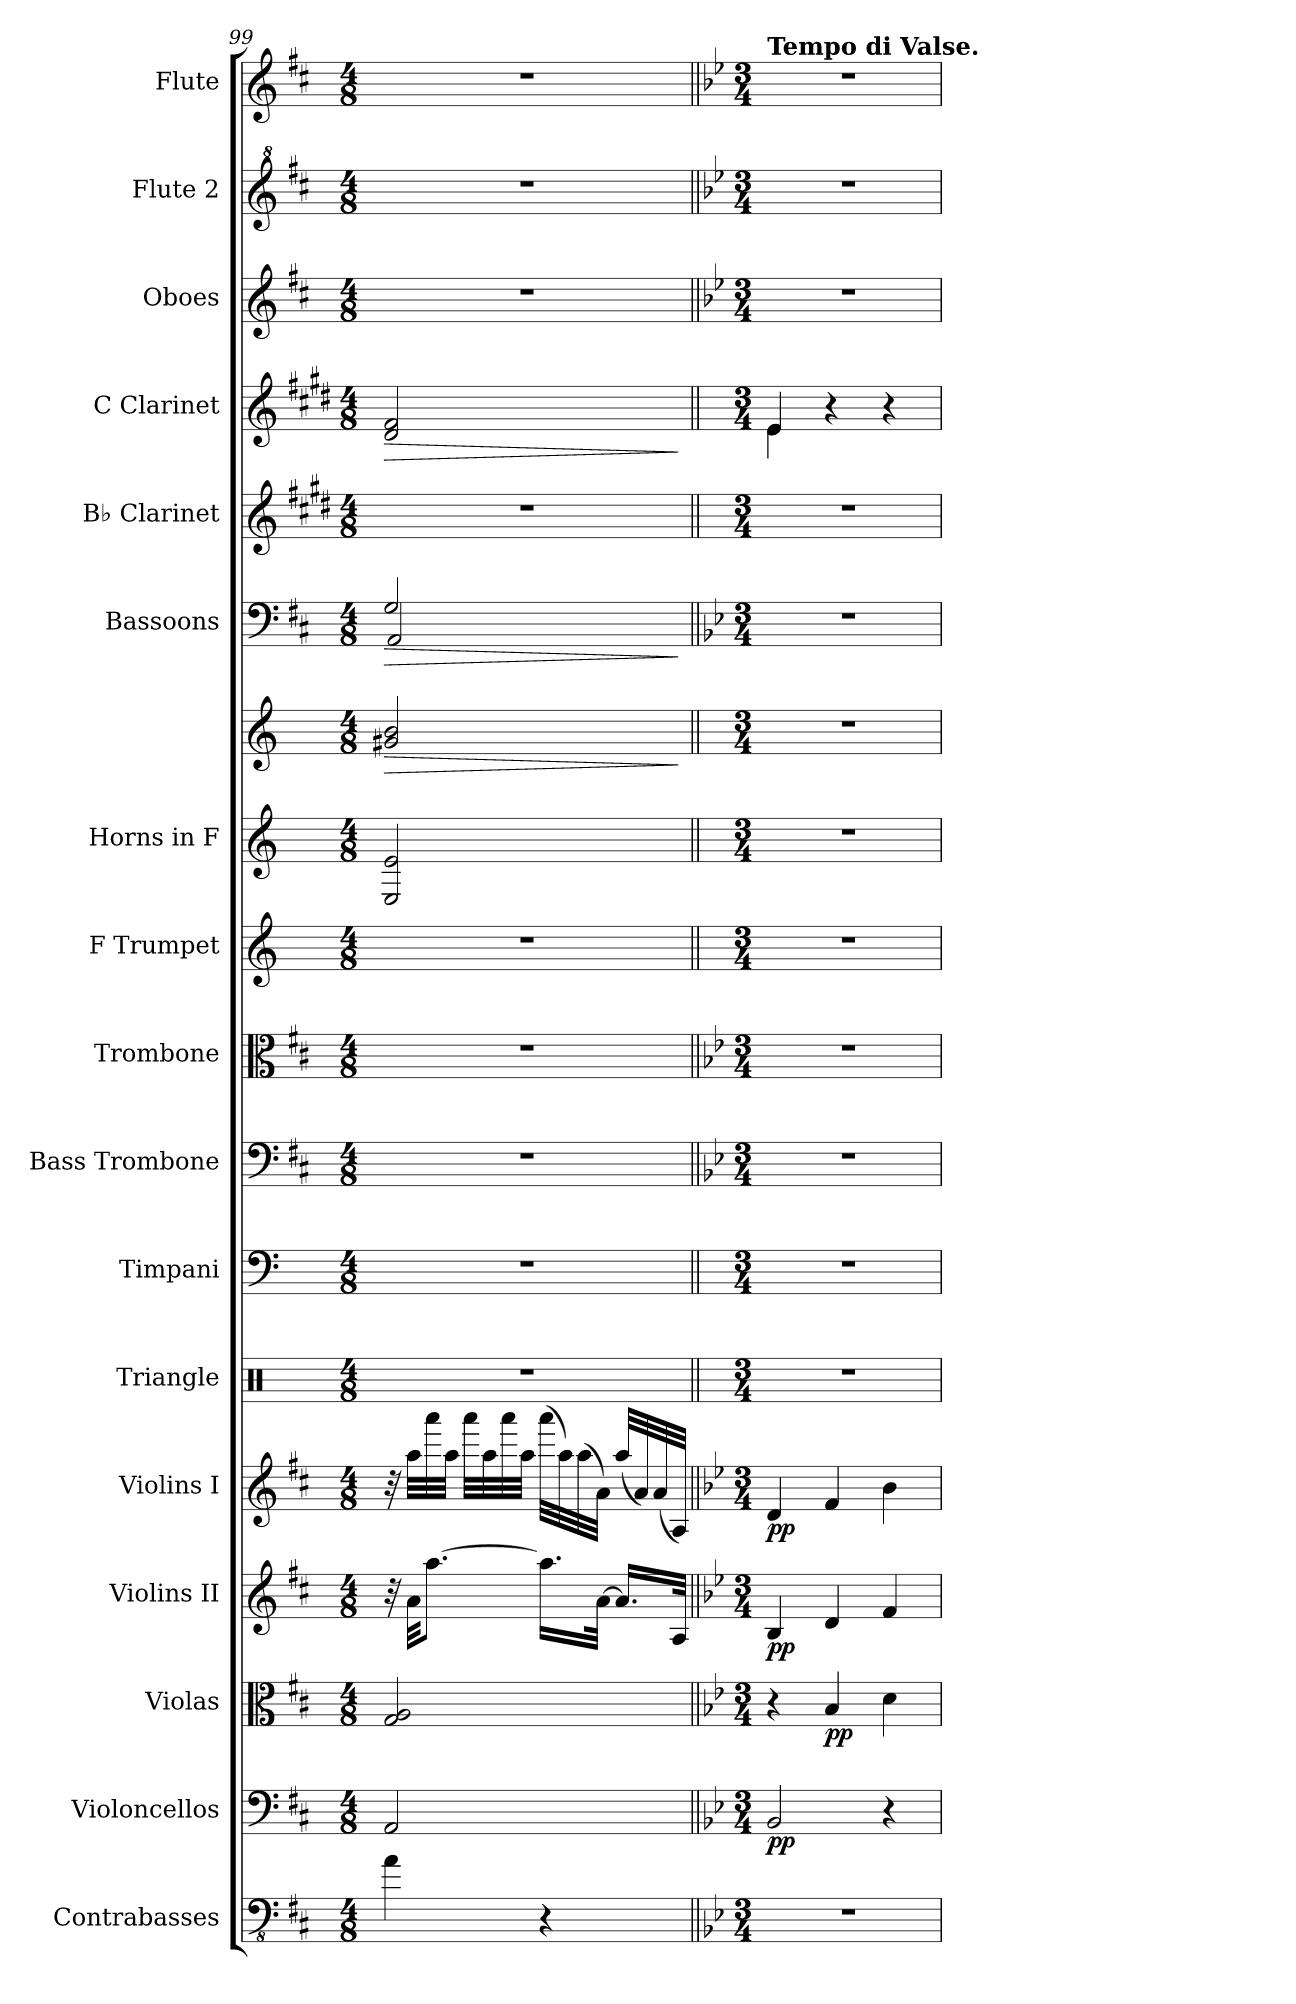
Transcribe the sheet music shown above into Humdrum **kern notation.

**kern	**kern	**dynam	**kern	**dynam	**kern	**dynam	**kern	**dynam	**kern	**kern	**kern	**kern	**kern	**kern	**kern	**dynam	**kern	**dynam	**kern	**kern	**dynam	**kern	**kern	**kern
*part17	*part16	*part16	*part15	*part15	*part14	*part14	*part13	*part13	*part12	*part11	*part10	*part9	*part8	*part7	*part7	*part7	*part6	*part6	*part5	*part4	*part4	*part3	*part2	*part1
*staff18	*staff17	*staff17	*staff16	*staff16	*staff15	*staff15	*staff14	*staff14	*staff13	*staff12	*staff11	*staff10	*staff9	*staff8	*staff7	*staff7/8	*staff6	*staff6	*staff5	*staff4	*staff4	*staff3	*staff2	*staff1
*I"Contrabasses	*I"Violoncellos	*	*I"Violas	*	*I"Violins II	*	*I"Violins I	*	*I"Triangle	*I"Timpani	*I"Bass Trombone	*I"Trombone	*I"F Trumpet	*I"Horns in F	*	*	*I"Bassoons	*	*I"B♭ Clarinet	*I"C Clarinet	*	*I"Oboes	*I"Flute 2	*I"Flute
*I'Cb.	*I'Vc.	*	*I'Vla.	*	*I'Vln. II	*	*I'Vln. I	*	*I'Trgl.	*I'Timp.	*I'B. Tbn.	*I'Tbn.	*I'F Tpt.	*	*	*	*I'Bsn.	*	*I'B♭ Cl.	*I'C Cl.	*	*I'Ob.	*I'Fl. 2	*I'Fl. 2
*clefFv4	*clefF4	*	*clefC3	*	*clefG2	*	*clefG2	*	*clefX	*clefF4	*clefF4	*clefC3	*clefG2	*clefG2	*clefG2	*	*clefF4	*	*clefG2	*clefG2	*	*clefG2	*clefG^2	*clefG2
*ITrd7c12	*	*	*	*	*	*	*	*	*	*	*	*	*ITrd-3c-5	*ITrd4c7	*ITrd4c7	*	*	*	*ITrd1c2	*ITrd1c2	*	*	*	*
*k[f#c#]	*k[f#c#]	*	*k[f#c#]	*	*k[f#c#]	*	*k[f#c#]	*	*k[]	*k[]	*k[f#c#]	*k[f#c#]	*k[b-]	*k[b-]	*k[b-]	*	*k[f#c#]	*	*k[f#c#]	*k[f#c#]	*	*k[f#c#]	*k[f#c#]	*k[f#c#]
*M4/8	*M4/8	*	*M4/8	*	*M4/8	*	*M4/8	*	*M4/8	*M4/8	*M4/8	*M4/8	*M4/8	*M4/8	*M4/8	*	*M4/8	*	*M4/8	*M4/8	*	*M4/8	*M4/8	*M4/8
=99	=99	=99	=99	=99	=99	=99	=99	=99	=99	=99	=99	=99	=99	=99	=99	=99	=99	=99	=99	=99	=99	=99	=99	=99
!	!	!	!	!	!	!	!	!	!	!	!	!	!	!	!	!LO:HP:b	!	!LO:HP:b	!	!	!LO:HP:b	!	!	!
*	*	*	*	*	*	*	*	*	*	*	*	*	*	*	*	*	*^	*	*	*	*	*	*	*
4AA\	2AA/	.	2G/ 2A/	.	32r	.	32r	.	2r	2r	2r	2r	2r	2AA/ 2A/	2c#X/ 2e/	>	2G/	2AA/	>	2r	2c#/ 2e/	>	2r	2r	2r
.	.	.	.	.	32a\KKL	.	32aa\LLL	.	.	.	.	.	.	.	.	.	.	.	.	.	.	.	.	.	.
.	.	.	.	.	[8.aa\J	.	32aaa\	.	.	.	.	.	.	.	.	.	.	.	.	.	.	.	.	.	.
.	.	.	.	.	.	.	32aa\JJJ	.	.	.	.	.	.	.	.	.	.	.	.	.	.	.	.	.	.
.	.	.	.	.	.	.	32aaa\LLL	.	.	.	.	.	.	.	.	.	.	.	.	.	.	.	.	.	.
.	.	.	.	.	.	.	32aa\	.	.	.	.	.	.	.	.	.	.	.	.	.	.	.	.	.	.
.	.	.	.	.	.	.	32aaa\	.	.	.	.	.	.	.	.	.	.	.	.	.	.	.	.	.	.
.	.	.	.	.	.	.	32aa\JJJ	.	.	.	.	.	.	.	.	.	.	.	.	.	.	.	.	.	.
4r	.	.	.	.	16.aa\LL]	.	(>32aaa\LLL	.	.	.	.	.	.	.	.	.	.	.	.	.	.	.	.	.	.
.	.	.	.	.	.	.	32aa\)	.	.	.	.	.	.	.	.	.	.	.	.	.	.	.	.	.	.
.	.	.	.	.	.	.	(>32aa\	.	.	.	.	.	.	.	.	.	.	.	.	.	.	.	.	.	.
.	.	.	.	.	[32a\JJk	.	32a\JJJ)	.	.	.	.	.	.	.	.	.	.	.	.	.	.	.	.	.	.
.	.	.	.	.	16.a/LL]	.	(<32aa/LLL	.	.	.	.	.	.	.	.	.	.	.	.	.	.	.	.	.	.
.	.	.	.	.	.	.	32a/)	.	.	.	.	.	.	.	.	.	.	.	.	.	.	.	.	.	.
.	.	.	.	.	.	.	(<32a/	.	.	.	.	.	.	.	.	.	.	.	.	.	.	.	.	.	.
.	.	.	.	.	32A/JJk	.	32A/JJJ)	.	.	.	.	.	.	.	.	.	.	.	.	.	.	.	.	.	.
*	*	*	*	*	*	*	*	*	*	*	*	*	*	*	*	*	*v	*v	*	*	*	*	*	*	*
.	.	.	.	.	.	.	.	.	.	.	.	.	.	.	.	]	.	]	.	.	]	.	.	.
!!LO:PB:g=z
=100||	=100||	=100||	=100||	=100||	=100||	=100||	=100||	=100||	=100||	=100||	=100||	=100||	=100||	=100||	=100||	=100||	=100||	=100||	=100||	=100||	=100||	=100||	=100||	=100||
!!LO:REH:place=s1:a:B:enc=none:fs=14:t=Var 19.
*k[b-e-]	*k[b-e-]	*	*k[b-e-]	*	*k[b-e-]	*	*k[b-e-]	*	*	*k[]	*k[b-e-]	*k[b-e-]	*k[b-]	*k[b-]	*k[b-]	*	*k[b-e-]	*	*k[b-e-]	*k[b-e-]	*	*k[b-e-]	*k[b-e-]	*k[b-e-]
*M3/4	*M3/4	*	*M3/4	*	*M3/4	*	*M3/4	*	*M3/4	*M3/4	*M3/4	*M3/4	*M3/4	*M3/4	*M3/4	*	*M3/4	*	*M3/4	*M3/4	*	*M3/4	*M3/4	*M3/4
*	*	*	*	*	*	*	*	*	*	*	*	*	*	*	*	*	*	*	*	*	*	*	*	*MM198
*	*	*	*	*	*	*	*	*	*	*	*	*	*	*	*	*	*	*	*	*^	*	*	*	*
!	!	!	!	!	!	!	!	!	!	!	!	!	!	!	!	!	!	!	!	!	!	!	!	!	!LO:TX:a:B:t=Tempo di Valse.
!	!	!LO:DY:b	!	!	!	!LO:DY:b	!	!LO:DY:b	!	!	!	!	!	!	!	!	!	!	!	!	!	!	!	!	!
2.r	2BB-/	pp	4r	.	4B-/	pp	4d/	pp	2.r	2.r	2.r	2.r	2.r	2.r	2.r	.	2.r	.	2.r	4d/	4d\	.	2.r	2.r	2.r
!	!	!	!	!LO:DY:b	!	!	!	!	!	!	!	!	!	!	!	!	!	!	!	!	!	!	!	!	!
.	.	.	4B-/	pp	4d/	.	4f/	.	.	.	.	.	.	.	.	.	.	.	.	4r	4ryy	.	.	.	.
.	4r	.	4d\	.	4f/	.	4b-\	.	.	.	.	.	.	.	.	.	.	.	.	4r	4ryy	.	.	.	.
*	*	*	*	*	*	*	*	*	*	*	*	*	*	*	*	*	*	*	*	*v	*v	*	*	*	*
=	=	=	=	=	=	=	=	=	=	=	=	=	=	=	=	=	=	=	=	=	=	=	=	=
*-	*-	*-	*-	*-	*-	*-	*-	*-	*-	*-	*-	*-	*-	*-	*-	*-	*-	*-	*-	*-	*-	*-	*-	*-
